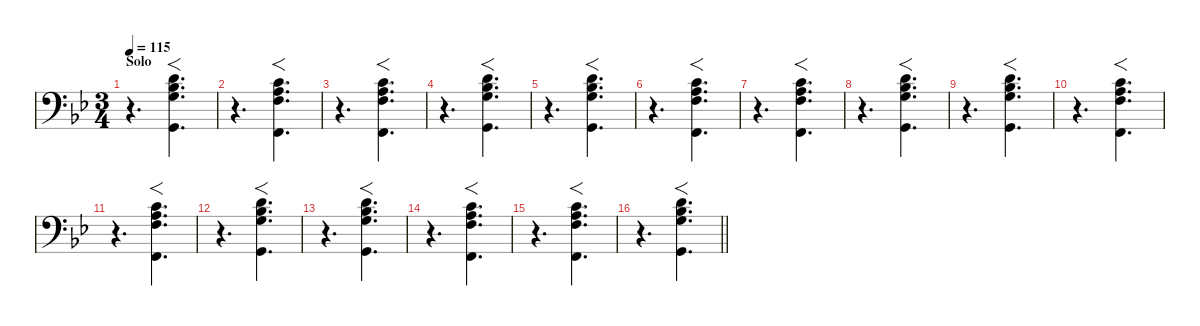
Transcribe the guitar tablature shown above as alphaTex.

\defaultSystemsLayout 4
\hideDynamics
\bracketExtendMode nobrackets
\singleTrackTrackNamePolicy hidden
\multiTrackTrackNamePolicy hidden
\firstSystemTrackNameMode fullname
\firstSystemTrackNameOrientation horizontal
\otherSystemsTrackNameOrientation horizontal
\track ("Reverse Piano" "pno.") {defaultSystemsLayout 16 instrument acousticgrandpiano}
\staff {score}
\tuning (E4 B3 G3 D3 A2 E2)
\ts (3 4)
\section ("" "Solo")
\tempo 115
\clef f4
\ks gminor
r.4{d dy ff beam Down} (3.2{acc forcenatural} 3.3{acc b} 5.4{acc forcenatural} 3.6{acc forcenatural}).4{f d dy f beam Down} |
r.4{d beam Down} (1.2{acc forcenatural} 2.3{acc forcenatural} 3.4{acc forcenatural} 1.6{acc forcenatural}).4{f d beam Down} |
r.4{d beam Down} (1.2{acc forcenatural} 2.3{acc forcenatural} 3.4{acc forcenatural} 1.6{acc forcenatural}).4{f d dy ff beam Down} |
r.4{d beam Down} (3.2{acc forcenatural} 3.3{acc b} 5.4{acc forcenatural} 3.6{acc forcenatural}).4{f d dy f beam Down} |
r.4{d beam Down} (3.2{acc forcenatural} 3.3{acc b} 5.4{acc forcenatural} 3.6{acc forcenatural}).4{f d beam Down} |
r.4{d beam Down} (1.2{acc forcenatural} 2.3{acc forcenatural} 3.4{acc forcenatural} 1.6{acc forcenatural}).4{f d beam Down} |
r.4{d beam Down} (1.2{acc forcenatural} 2.3{acc forcenatural} 3.4{acc forcenatural} 1.6{acc forcenatural}).4{f d dy ff beam Down} |
r.4{d beam Down} (3.2{acc forcenatural} 3.3{acc b} 5.4{acc forcenatural} 3.6{acc forcenatural}).4{f d dy f beam Down} |
r.4{d beam Down} (3.2{acc forcenatural} 3.3{acc b} 5.4{acc forcenatural} 3.6{acc forcenatural}).4{f d beam Down} |
r.4{d beam Down} (1.2{acc forcenatural} 2.3{acc forcenatural} 3.4{acc forcenatural} 1.6{acc forcenatural}).4{f d beam Down} |
r.4{d beam Down} (1.2{acc forcenatural} 2.3{acc forcenatural} 3.4{acc forcenatural} 1.6{acc forcenatural}).4{f d dy ff beam Down} |
r.4{d beam Down} (3.2{acc forcenatural} 3.3{acc b} 5.4{acc forcenatural} 3.6{acc forcenatural}).4{f d dy f beam Down} |
r.4{d beam Down} (3.2{acc forcenatural} 3.3{acc b} 5.4{acc forcenatural} 3.6{acc forcenatural}).4{f d beam Down} |
r.4{d beam Down} (1.2{acc forcenatural} 2.3{acc forcenatural} 3.4{acc forcenatural} 1.6{acc forcenatural}).4{f d beam Down} |
r.4{d beam Down} (1.2{acc forcenatural} 2.3{acc forcenatural} 3.4{acc forcenatural} 1.6{acc forcenatural}).4{f d dy ff beam Down} |
\barLineRight lightlight
r.4{d beam Down} (3.2{acc forcenatural} 3.3{acc b} 5.4{acc forcenatural} 3.6{acc forcenatural}).4{f d dy f beam Down}
